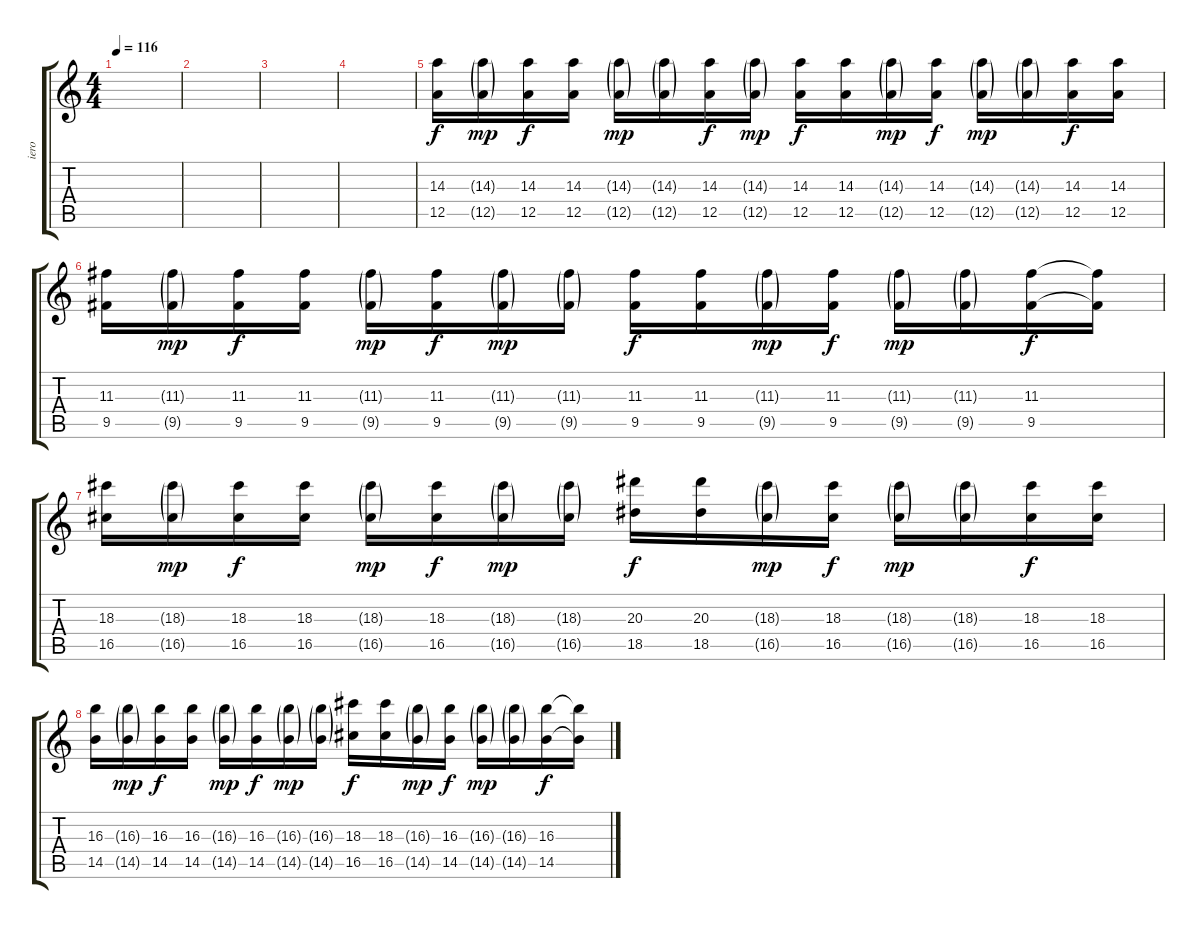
\track ("iero" "iero") {instrument electricguitarjazz}
\staff {score tabs}
\tuning (E4 B3 G3 D3 A2 E2) {hide}
\ts (4 4)
\tempo 116
\clef g2
\ks c
|
|
|
|
(14.3 12.5).16 (14.3{g} 12.5{g}).16{dy mp} (14.3 12.5).16{dy f} (14.3 12.5).16 (14.3{g} 12.5{g}).16{dy mp} (14.3{g} 12.5{g}).16 (14.3 12.5).16{dy f} (14.3{g} 12.5{g}).16{dy mp} (14.3 12.5).16{dy f} (14.3 12.5).16 (14.3{g} 12.5{g}).16{dy mp} (14.3 12.5).16{dy f} (14.3{g} 12.5{g}).16{dy mp} (14.3{g} 12.5{g}).16 (14.3 12.5).16{dy f} (14.3 12.5).16 |
(11.3 9.5).16 (11.3{g} 9.5{g}).16{dy mp} (11.3 9.5).16{dy f} (11.3 9.5).16 (11.3{g} 9.5{g}).16{dy mp} (11.3 9.5).16{dy f} (11.3{g} 9.5{g}).16{dy mp} (11.3{g} 9.5{g}).16 (11.3 9.5).16{dy f} (11.3 9.5).16 (11.3{g} 9.5{g}).16{dy mp} (11.3 9.5).16{dy f} (11.3{g} 9.5{g}).16{dy mp} (11.3{g} 9.5{g}).16 (11.3 9.5).16{dy f} (11.3{t} 9.5{t}).16 |
(18.3 16.5).16 (18.3{g} 16.5{g}).16{dy mp} (18.3 16.5).16{dy f} (18.3 16.5).16 (18.3{g} 16.5{g}).16{dy mp} (18.3 16.5).16{dy f} (18.3{g} 16.5{g}).16{dy mp} (18.3{g} 16.5{g}).16 (20.3 18.5).16{dy f} (20.3 18.5).16 (18.3{g} 16.5{g}).16{dy mp} (18.3 16.5).16{dy f} (18.3{g} 16.5{g}).16{dy mp} (18.3{g} 16.5{g}).16 (18.3 16.5).16{dy f} (18.3 16.5).16 |
(16.3 14.5).16 (16.3{g} 14.5{g}).16{dy mp} (16.3 14.5).16{dy f} (16.3 14.5).16 (16.3{g} 14.5{g}).16{dy mp} (16.3 14.5).16{dy f} (16.3{g} 14.5{g}).16{dy mp} (16.3{g} 14.5{g}).16 (18.3 16.5).16{dy f} (18.3 16.5).16 (16.3{g} 14.5{g}).16{dy mp} (16.3 14.5).16{dy f} (16.3{g} 14.5{g}).16{dy mp} (16.3{g} 14.5{g}).16 (16.3 14.5).16{dy f} (16.3{t} 14.5{t}).16
